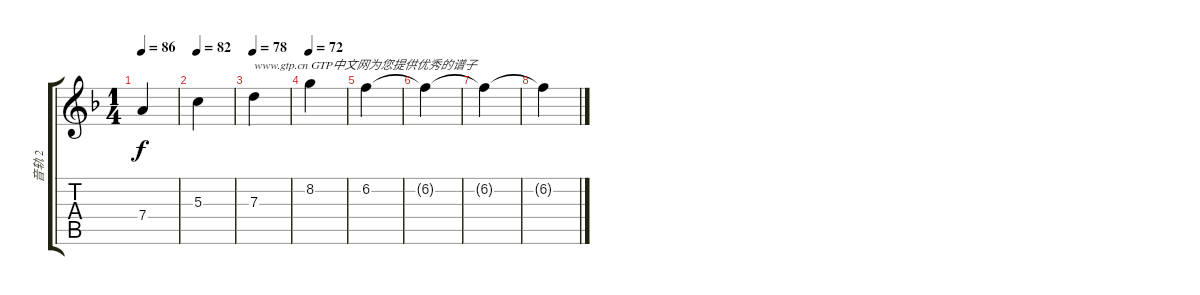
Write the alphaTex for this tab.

\track ("音轨 2" "音轨 2") {instrument acousticguitarnylon}
\staff {score tabs}
\tuning (E4 B3 G3 D3 A2 E2) {hide}
\ts (1 4)
\tempo 86
\clef g2
\ks f
7.4.4{dy f} |
\tempo 82
5.3.4 |
\tempo 78
7.3.4{txt "www.gtp.cn GTP中文网为您提供优秀的谱子"} |
\tempo 72
8.2.4 |
6.2.4 |
6.2{t}.4 |
6.2{t}.4 |
6.2{t}.4
